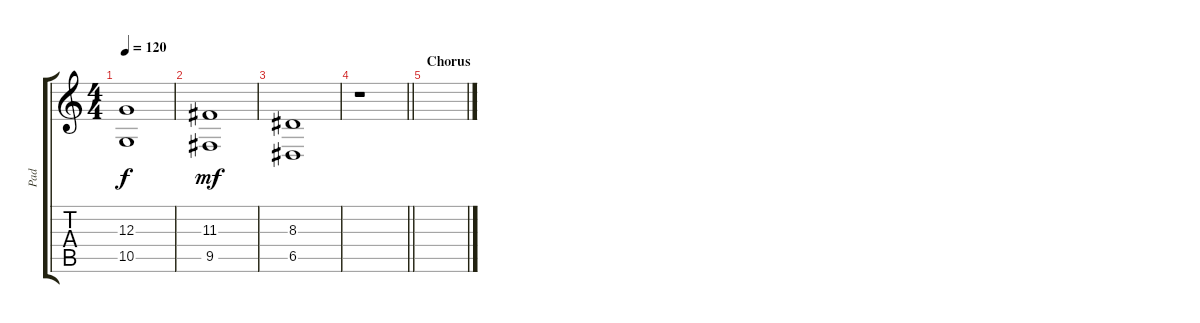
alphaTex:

\track ("Pad" "Pad") {instrument fx7echoes}
\staff {score tabs}
\tuning (E4 B3 G3 D3 A2 D2) {hide}
\ts (4 4)
\tempo 120
\clef g2
\ks c
(12.3 10.5).1{dy f} |
(11.3 9.5).1{dy mf} |
(8.3 6.5).1 |
\barLineRight lightlight
r.1 |
\section ("" "Chorus")
